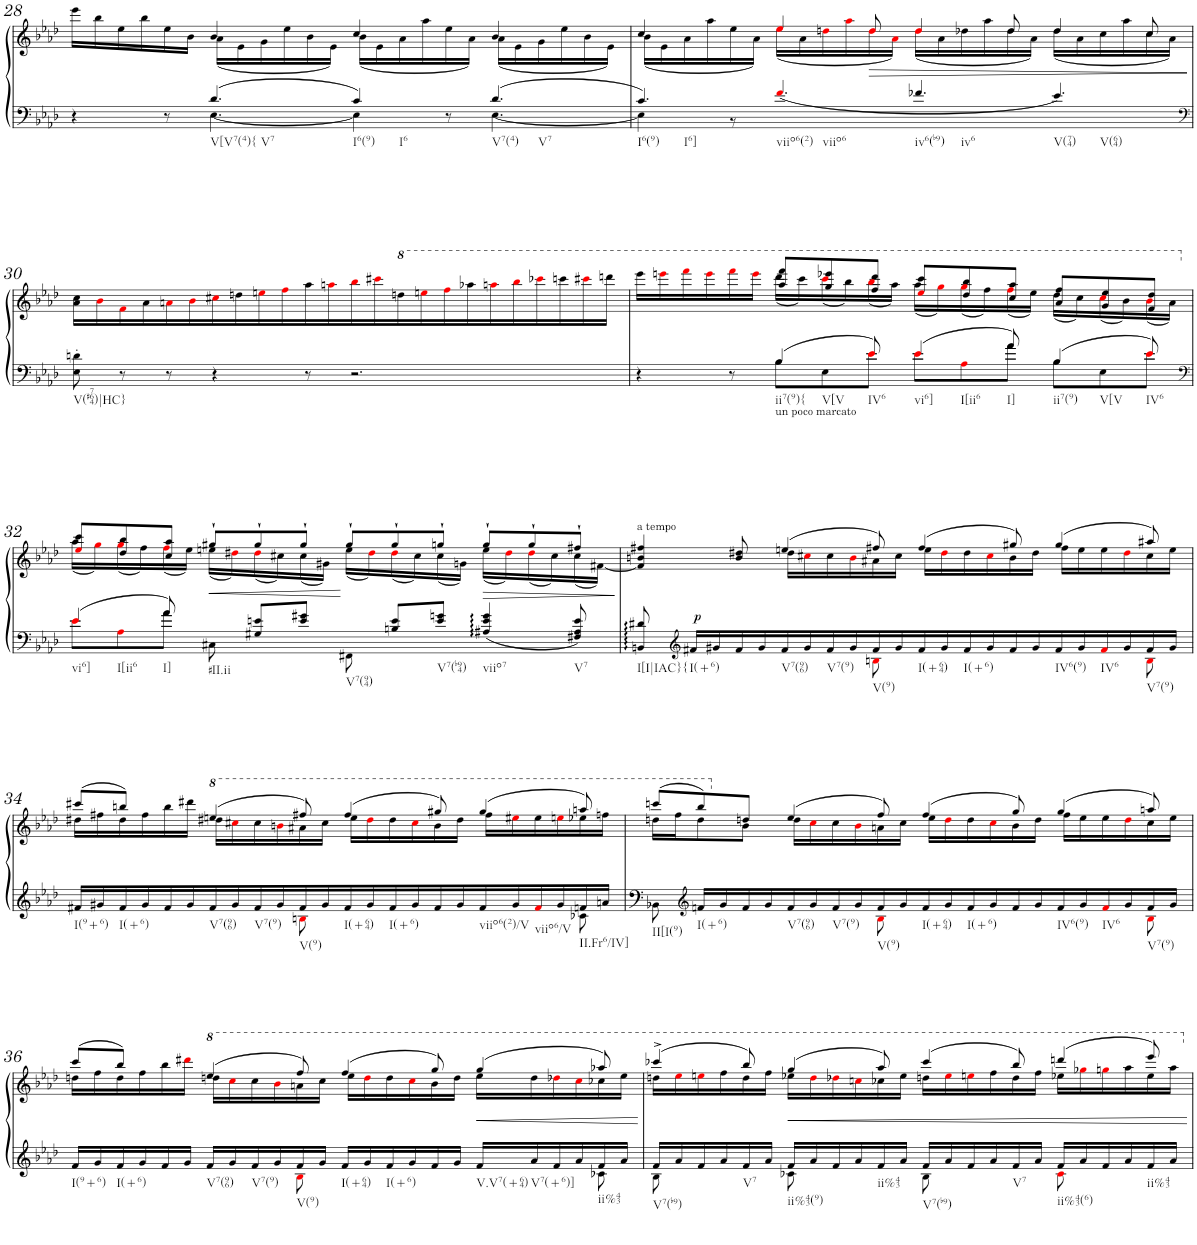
**kern	**kern	**dynam
*part1	*part1	*part1
*staff2	*staff1	*staff1/2
*I"Piano	*	*
*I'Pno.	*	*
!!LO:PB:g=z
*clefF4	*clefG2	*
*k[b-e-a-d-]	*k[b-e-a-d-]	*
*M12/8	*M12/8	*
=28	=28	=28
*^	*^	*
4r	4ryy	16eee-\LL	4.ryy	.
.	.	16bb-\	.	.
.	.	16ee-\	.	.
.	.	16bb-\	.	.
8r	8ryy	16ee-\	.	.
.	.	16b-\JJ	.	.
!LO:TX:b:t=V[V7(4){	!	!	!	!
!LO:TX:b:t=V7	!	!	!	!
4.d-/	[4.E-\	4b-/	(16a-\LL	.
.	.	.	16e-\	.
.	.	.	16g\	.
.	.	.	16ee-\	.
.	.	8ryy	16b-\	.
.	.	.	16e-\JJ)	.
!LO:TX:b:t=I6(9)	!	!	!	!
!LO:TX:b:t=I6	!	!	!	!
4c/	4E-\]	4cc/	(16b-\LL	.
.	.	.	16e-\	.
.	.	.	16a-\	.
.	.	.	16aa-\	.
8r	8ryy	8ryy	16ee-\	.
.	.	.	16a-\JJ)	.
!LO:TX:b:t=V7(4)	!	!	!	!
!LO:TX:b:t=V7	!	!	!	!
4.d-/	[4.E-\	4b-/	(16a-\LL	.
.	.	.	16e-\	.
.	.	.	16g\	.
.	.	.	16ee-\	.
.	.	8ryy	16b-\	.
.	.	.	16e-\JJ)	.
=29	=29	=29	=29	=29
!LO:TX:b:t=I6(9)	!	!	!	!
!LO:TX:b:t=I6]	!	!	!	!
4.c/	4E-\]	4cc/	(16b-\LL	.
.	.	.	16e-\	.
.	.	.	16a-\	.
.	.	.	16aa-\	.
.	8r	8ryy	16ee-\	.
.	.	.	16a-\JJ)	.
!LO:TX:b:t=viio6(2)	!	!	!	!
!LO:TX:b:t=viio6	!	!	!	!
4.fi/	8ryy	4ee-i/	(16ee-i\LL	.
.	.	.	16a-\	.
.	1ryy	.	16ddni\	.
.	.	.	16aa-i\	.
!	!	!	!	!LO:HP:b
.	.	8ddi/	16ddi\	>
.	.	.	16a-i\JJ)	.
!LO:TX:b:t=iv6(b9)	!	!	!	!
!LO:TX:b:t=iv6	!	!	!	!
4.f-X/	.	4ddi/	(16ddi\LL	.
.	.	.	16a-\	.
.	.	.	16dd-X\	.
.	.	.	16aa-\	.
.	.	8dd-/	16dd-\	.
.	.	.	16a-\JJ)	.
!LO:TX:b:t=V(74)	!	!	!	!
!LO:TX:b:t=V(64)	!	!	!	!
4.e-/	.	4dd-/	(16dd-\LL	.
.	.	.	16a-\	.
.	.	.	16cc\	.
.	.	.	16aa-\	.
.	.	8cc/	16cc\	.
.	.	.	16a-\JJ)	.
*v	*v	*	*	*
*	*v	*v	*
.	.	]
!!LO:LB:g=z
=30	=30	=30
*clefF4	*	*
!LO:TX:b:t=V(#764)|HC}	!	!
8E-\' 8dn\'	16a-\ 16cc\LL	.
.	16b-i\	.
8r	16fi\	.
.	16a-\	.
8r	16ani\	.
.	16b-i\	.
4r	16cc#Xi\	.
.	16ddn\	.
.	16eeni\	.
.	16ffi\	.
8r	16aa-\	.
.	16aani\	.
2.r	16bb-i\	.
.	16ccc#Xi\	.
.	16dddn\	.
.	16eeeni\	.
.	16fffi\	.
.	16aaa-X\	.
.	16aaani\	.
.	16bbb-i\	.
.	16cccc-Xi\	.
.	16ccccn\	.
.	16cccc#Xi\	.
.	16ddddn\JJ	.
=31	=31	=31
*^	*^	*
4r	4ryy	16eeee-\LL	4.ryy	.
.	.	16eeeeni\	.	.
.	.	16ffffi\	.	.
.	.	16eeeei\	.	.
8r	8ryy	16ffffi\	.	.
.	.	16eeeei\JJ	.	.
!LO:TX:b:t=un poco marcato	!	!	!	!
!LO:TX:b:t=ii7(9){	!	!	!	!
!LO:TX:b:t=V[V	!	!	!	!
4B-/	8B-\L	8aaa-/ 8ffff/L	(16dddd-\LL	.
.	.	.	16cccc\)	.
.	8E-\	8ggg/ 8eeee-X/	(16cccci\	.
.	.	.	16bbb-\)	.
!LO:TX:b:t=IV6	!	!	!	!
8e-i/	8e-i\J	8fff/ 8dddd-/J	(16bbb-i\	.
.	.	.	16aaa-\JJ)	.
!LO:TX:b:t=vi6]	!	!	!	!
!LO:TX:b:t=I[ii6	!	!	!	!
4e-i/	8e-i\L	8eee-i/ 8cccc/L	(16aaa-\LL	.
.	.	.	16gggi\)	.
.	8A-i\	8ddd-/ 8bbb-/	(16gggi\	.
.	.	.	16fff\)	.
!LO:TX:b:t=I]	!	!	!	!
8a-/	8a-\J	8ccc/ 8aaa-/J	(16fffi\	.
.	.	.	16eee-\JJ)	.
!LO:TX:b:t=ii7(9)	!	!	!	!
!LO:TX:b:t=V[V	!	!	!	!
4B-/	8B-\L	8aa-/ 8fff/L	(16ddd-\LL	.
.	.	.	16ccc\)	.
.	8E-\	8gg/ 8eee-/	(16ccci\	.
.	.	.	16bb-\)	.
!LO:TX:b:t=IV6	!	!	!	!
8e-i/	8e-i\J	8ff/ 8ddd-/J	(16bb-i\	.
.	.	.	16aa-\JJ)	.
!!LO:LB:g=z	!!
=32	=32	=32	=32	=32
*clefF4	*	*	*	*
!LO:TX:b:t=vi6]	!	!	!	!
!LO:TX:b:t=I[ii6	!	!	!	!
4e-i/	8e-i\L	8ee-i/ 8ccc/L	(16aa-\LL	.
.	.	.	16ggi\)	.
.	8A-i\	8dd-/ 8bb-/	(16ggi\	.
.	.	.	16ff\)	.
!LO:TX:b:t=I]	!	!	!	!
8a-/	8a-\J	8cc/ 8aa-/J	(16ffi\	.
.	.	.	16ee-\JJ)	.
!LO:TX:b:t=#II.ii	!	!	!	!
!	!	!	!	!LO:HP:b
8C#X\	1ryy	8gg#X`/L	(16een\LL	<
.	.	.	16dd#Xi\)	.
8G#X/ 8en/L	.	8gg#`/	(16dd#i\	.
.	.	.	16cc#X\)	.
8e/ 8g#X/J	.	8gg#`/J	(16cc#\	.
.	.	.	16g#X\JJ)	.
!LO:TX:b:t=V7(94)	!	!	!	!
8FF#X\	.	8gg#`/L	(16ee\LL	[
.	.	.	16dd#i\)	.
8Bn/ 8e/L	.	8gg#`/	(16dd#i\	.
.	.	.	16cc#\)	.
!LO:TX:b:t=V7(b94)	!	!	!	!
8e/ 8gn/J	.	8ggn`/J	(16cc#\	.
.	.	.	16gn\JJ)	.
!LO:TX:b:t=viio7	!	!	!	!
!	!	!	!	!LO:HP:b
4A#X/ 4e/ 4g/	.	8gg`/L	(16ee\LL	>
.	.	.	16dd#i\)	.
.	.	8gg`/	(16dd#i\	.
.	.	.	16cc#\)	.
!LO:TX:b:t=V7	!	!	!	!
8F#X/ 8A#/ 8e/	8ryy	8ff#X`/J	(16cc#\	.
.	.	.	[16f#X\JJ)	.
*v	*v	*	*	*
*	*v	*v	*
.	.	]
=33	=33	=33
*^	*^	*
!	!	!LO:TX:a:t=a tempo	!	!
!LO:TX:b:t=I[I|IAC}{	!	!	!	!
8BBn/ 8d#X/	8ryy	4f#/] 4bn/ 4ff#X/	4ryy	.
*clefG2	*	*	*	*
!LO:TX:b:t=I(+6)	!	!	!	!
!	!	!	!	!LO:DY:a=2
16f#X/LL	2ryy	.	.	p
16g#X/	.	.	.	.
16f#/	.	8b/ 8dd#X/	8ryy	.
16g#/	.	.	.	.
!LO:TX:b:t=V7(96)	!	!	!	!
16f#/	.	(4een/	16dd#\LL	.
16g#/	.	.	16cc#Xi\	.
!LO:TX:b:t=V7(9)	!	!	!	!
16f#/	.	.	16cc#\	.
16g#/	.	.	16bi\	.
!LO:TX:b:t=V(9)	!	!	!	!
16f#/	8Bni\	8ff#X/)	16a#X\	.
16g#/	.	.	16cc#\JJ	.
!LO:TX:b:t=I(+64)	!	!	!	!
16f#/	8ryy	(4ff#/	16ee\LL	.
16g#/	.	.	16dd#i\	.
*v	*v	*	*	*
!LO:TX:b:t=I(+6)	!	!	!
16f#/	.	16dd#\	.
16g#/	.	16cc#i\	.
16f#/	8gg#X/)	16b\	.
16g#/	.	16dd#\JJ	.
!LO:TX:b:t=IV6(9)	!	!	!
16f#/	(4gg#/	16ff#\LL	.
16g#/	.	16ee\	.
!LO:TX:b:t=IV6	!	!	!
16f#i/	.	16ee\	.
16g#/	.	16dd#i\	.
*^	*	*	*
!LO:TX:b:t=V7(9)	!	!	!	!
16f#/	8Bi\	8aa#X/)	16cc#\	.
16g#/JJ	.	.	16ee\JJ	.
!!LO:LB:g=z	!!
=34	=34	=34	=34	=34
!LO:TX:b:t=I(9+6)	!	!	!	!
16f#X/LL	8ryy	(8ccc#X/L	16dd#X\LL	.
16g#X/	.	.	16ff#X\	.
!LO:TX:b:t=I(+6)	!	!	!	!
16f#/	4ryy	8bbn/J)	16dd#\	.
16g#/	.	.	16ff#\	.
16f#/	.	8ryy	16bb\	.
16g#/	.	.	16ddd#X\JJ	.
!LO:TX:b:t=V7(96)	!	!	!	!
16f#/	4ryy	(4eeen/	16ddd#X\LL	.
16g#/	.	.	16ccc#Xi\	.
!LO:TX:b:t=V7(9)	!	!	!	!
16f#/	.	.	16ccc#\	.
16g#/	.	.	16bbni\	.
!LO:TX:b:t=V(9)	!	!	!	!
16f#/	8Bni\	8fff#X/)	16aa#X\	.
16g#/	.	.	16ccc#\JJ	.
!LO:TX:b:t=I(+64)	!	!	!	!
16f#/	8ryy	(4fff#/	16eee\LL	.
16g#/	.	.	16ddd#i\	.
*v	*v	*	*	*
!LO:TX:b:t=I(+6)	!	!	!
16f#/	.	16ddd#\	.
16g#/	.	16ccc#i\	.
16f#/	8ggg#X/)	16bb\	.
16g#/	.	16ddd#\JJ	.
!LO:TX:b:t=viio6(2)/V	!	!	!
16f#/	(4ggg#/	16fff#\LL	.
16g#/	.	16eee#Xi\	.
!LO:TX:b:t=viio6/V	!	!	!
16f#i/	.	16eee#\	.
16g#/	.	16eeeni\	.
*^	*	*	*
!LO:TX:b:t=II.Fr6/IV]	!	!	!	!
16fn/	8c-X\	8aaan/)	16eee-X\	.
16an/JJ	.	.	16fffn\JJ	.
=35	=35	=35	=35	=35
!LO:TX:b:t=II[I(9)	!	!	!	!
8BB-X\	8ryy	(8ccccn/L	16dddn\LL	.
.	.	.	16fff\J	.
*clefG2	*	*	*	*
!LO:TX:b:t=I(+6)	!	!	!	!
16fn/LL	2ryy	8bbb-/)	8ddd\	.
16g/	.	.	.	.
16f/	.	8ddn/J	8b-\J	.
16g/	.	.	.	.
!LO:TX:b:t=V7(96)	!	!	!	!
16f/	.	(>4ee-/	16dd\LL	.
16g/	.	.	16cci\	.
!LO:TX:b:t=V7(9)	!	!	!	!
16f/	.	.	16cc\	.
16g/	.	.	16b-i\	.
!LO:TX:b:t=V(9)	!	!	!	!
16f/	8B-i\	8ff/)	16an\	.
16g/	.	.	16cc\JJ	.
!LO:TX:b:t=I(+64)	!	!	!	!
16f/	8ryy	(>4ff/	16ee-\LL	.
16g/	.	.	16ddi\	.
*v	*v	*	*	*
!LO:TX:b:t=I(+6)	!	!	!
16f/	.	16dd\	.
16g/	.	16cci\	.
16f/	8gg/)	16b-\	.
16g/	.	16dd\JJ	.
!LO:TX:b:t=IV6(9)	!	!	!
16f/	(>4gg/	16ff\LL	.
16g/	.	16ee-\	.
!LO:TX:b:t=IV6	!	!	!
16fi/	.	16ee-\	.
16g/	.	16ddi\	.
*^	*	*	*
!LO:TX:b:t=V7(9)	!	!	!	!
16f/	8B-i\	8aan/)	16cc\	.
16g/JJ	.	.	16ee-\JJ	.
!!LO:LB:g=z	!!
=36	=36	=36	=36	=36
!LO:TX:b:t=I(9+6)	!	!	!	!
16f/LL	8ryy	(8ccc/L	16ddn\LL	.
16g/	.	.	16ff\	.
*v	*v	*	*	*
!LO:TX:b:t=I(+6)	!	!	!
16f/	8bb-/J)	16dd\	.
16g/	.	16ff\	.
16f/	8ryy	16bb-\	.
16g/JJ	.	16ddd#Xi\JJ	.
!LO:TX:b:t=V7(96)	!	!	!
16f/LL	(4eee-/	16dddn\LL	.
16g/	.	16ccci\	.
!LO:TX:b:t=V7(9)	!	!	!
16f/	.	16ccc\	.
16g/	.	16bb-i\	.
*^	*	*	*
!LO:TX:b:t=V(9)	!	!	!	!
16f/	8B-i\	8fff/)	16aan\	.
16g/JJ	.	.	16ccc\JJ	.
!LO:TX:b:t=I(+64)	!	!	!	!
16f/LL	8ryy	(4fff/	16eee-\LL	.
16g/	.	.	16dddi\	.
*v	*v	*	*	*
!LO:TX:b:t=I(+6)	!	!	!
16f/	.	16ddd\	.
16g/	.	16ccci\	.
16f/	8ggg/)	16bb-\	.
16g/JJ	.	16ddd\JJ	.
!LO:TX:b:t=V.V7(+64)	!	!	!
!	!	!	!LO:HP:b
16f/LL	(4ggg/	16eee-\LL	<
!LO:TX:b:t=V7(+6)]	!	!	!
16a-/	.	16ddd\	.
16f/	.	16ddd-Xi\	.
16a-/	.	16ccci\	.
*^	*	*	*
!LO:TX:b:t=ii%43	!	!	!	!
16f/	8c-X\	8aaa-X/)	16ccc-X\	.
16a-/JJ	.	.	16eee-\JJ	.
*v	*v	*	*	*
*	*v	*v	*
.	.	[
=37	=37	=37
*^	*^	*
!LO:TX:b:t=V7(b9)	!	!	!	!
16f/LL	8B-\	(4cccc-X^/	16dddn\LL	.
16a-/	.	.	16eee-i\	.
16f/	4ryy	.	16eeeni\	.
16a-/	.	.	16fff\	.
!LO:TX:b:t=V7	!	!	!	!
16f/	.	8bbb-/)	16ddd\	.
16a-/JJ	.	.	16fff\JJ	.
!LO:TX:b:t=ii%43(9)	!	!	!	!
!	!	!	!	!LO:HP:b
16f/LL	8c-X\	(>4ggg/	16eee-X\LL	<
16a-/	.	.	16dddi\	.
16f/	4ryy	.	16ddd-Xi\	.
16a-/	.	.	16cccni\	.
!LO:TX:b:t=ii%43	!	!	!	!
16f/	.	8aaa-/)	16ccc-X\	.
16a-/JJ	.	.	16eee-\JJ	.
!LO:TX:b:t=V7(b9)	!	!	!	!
16f/LL	8B-\	(>4cccc-/	16dddn\LL	.
16a-/	.	.	16eee-i\	.
16f/	4ryy	.	16eeeni\	.
16a-/	.	.	16fff\	.
!LO:TX:b:t=V7	!	!	!	!
16f/	.	8bbb-/)	16ddd\	.
16a-/JJ	.	.	16fff\JJ	.
!LO:TX:b:t=ii%43(6)	!	!	!	!
16f/LL	8c-i\	(>4ddddn/	16eee-X\LL	.
16a-/	.	.	16ggg-Xi\	.
16f/	4ryy	.	16gggni\	.
16a-/	.	.	16aaa-\	.
!LO:TX:b:t=ii%43	!	!	!	!
16f/	.	8eeee-/)	16eee-\	.
16a-/JJ	.	.	16aaa-\JJ	.
*v	*v	*	*	*
*	*v	*v	*
.	.	[
=	=	=
*-	*-	*-
